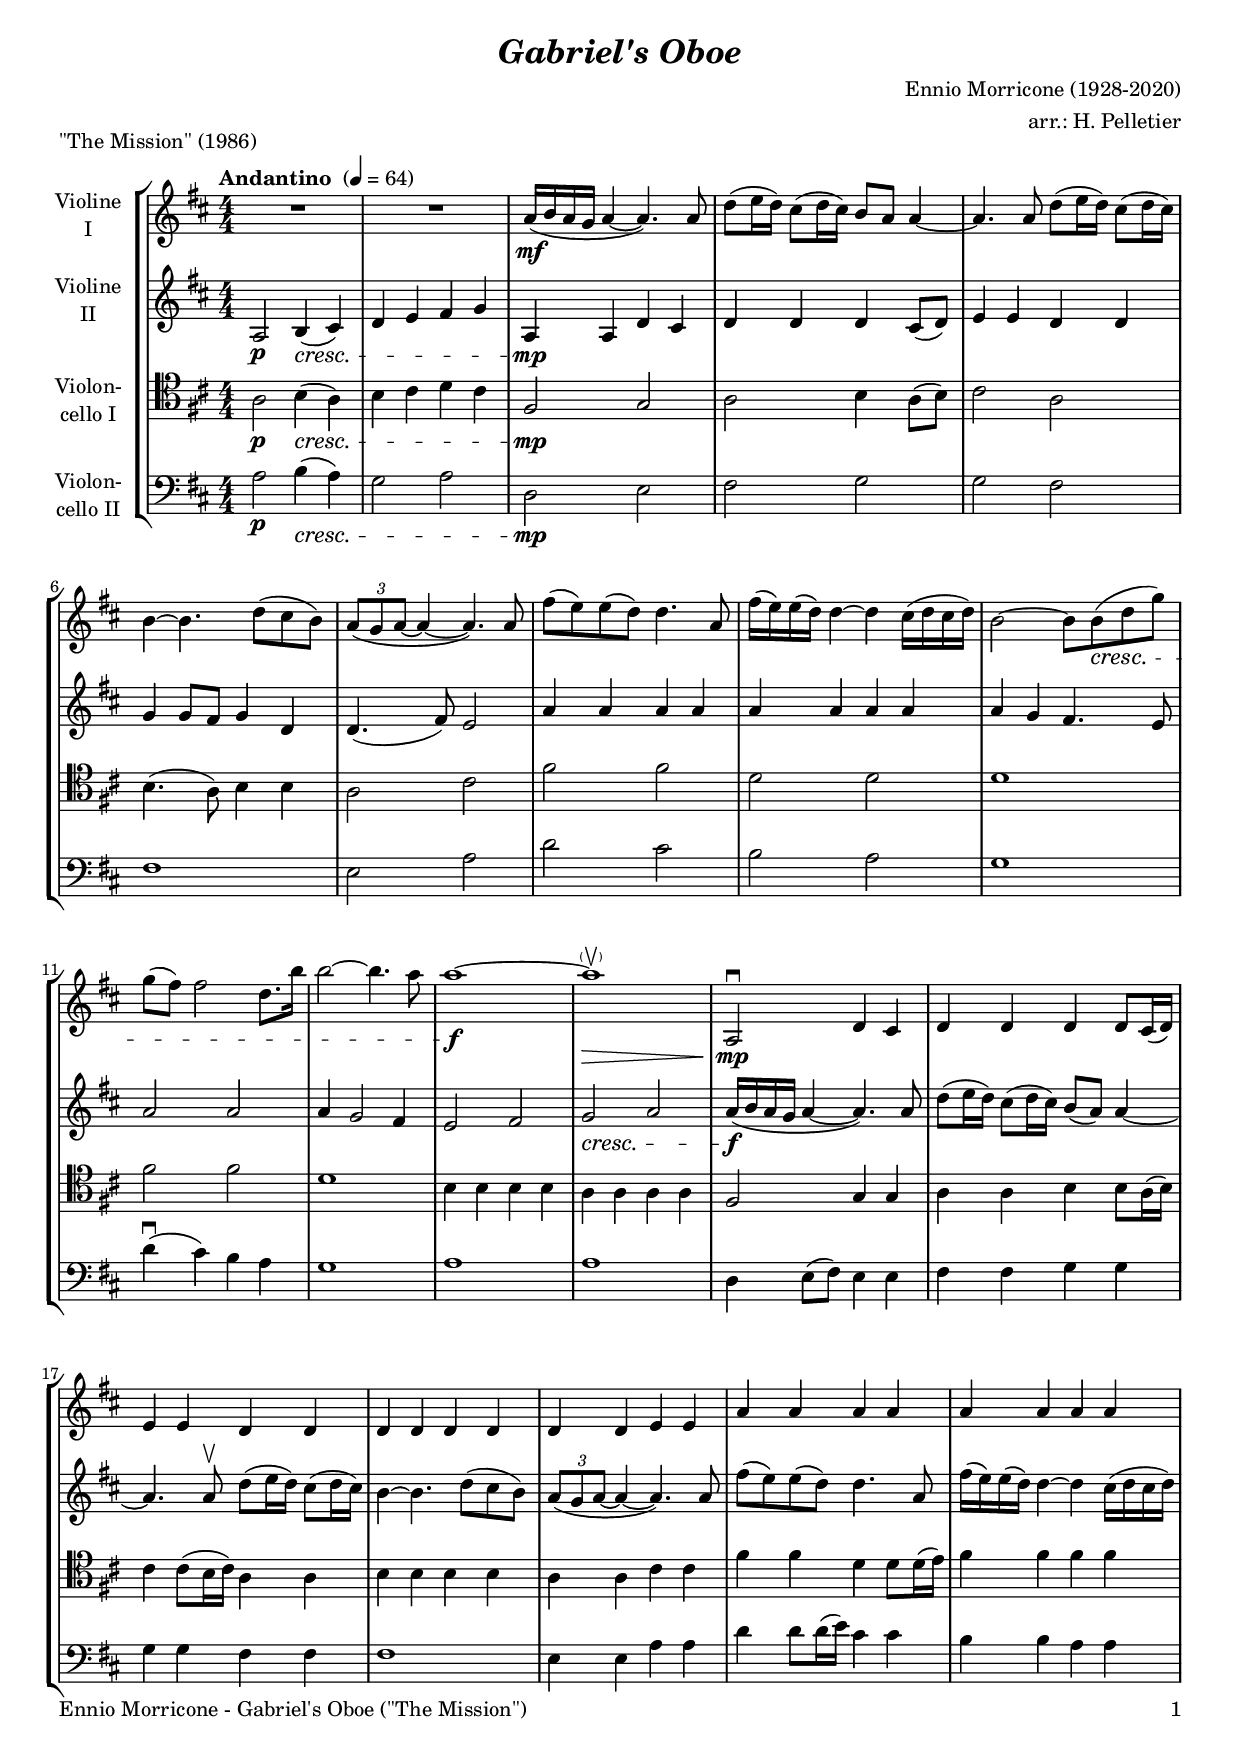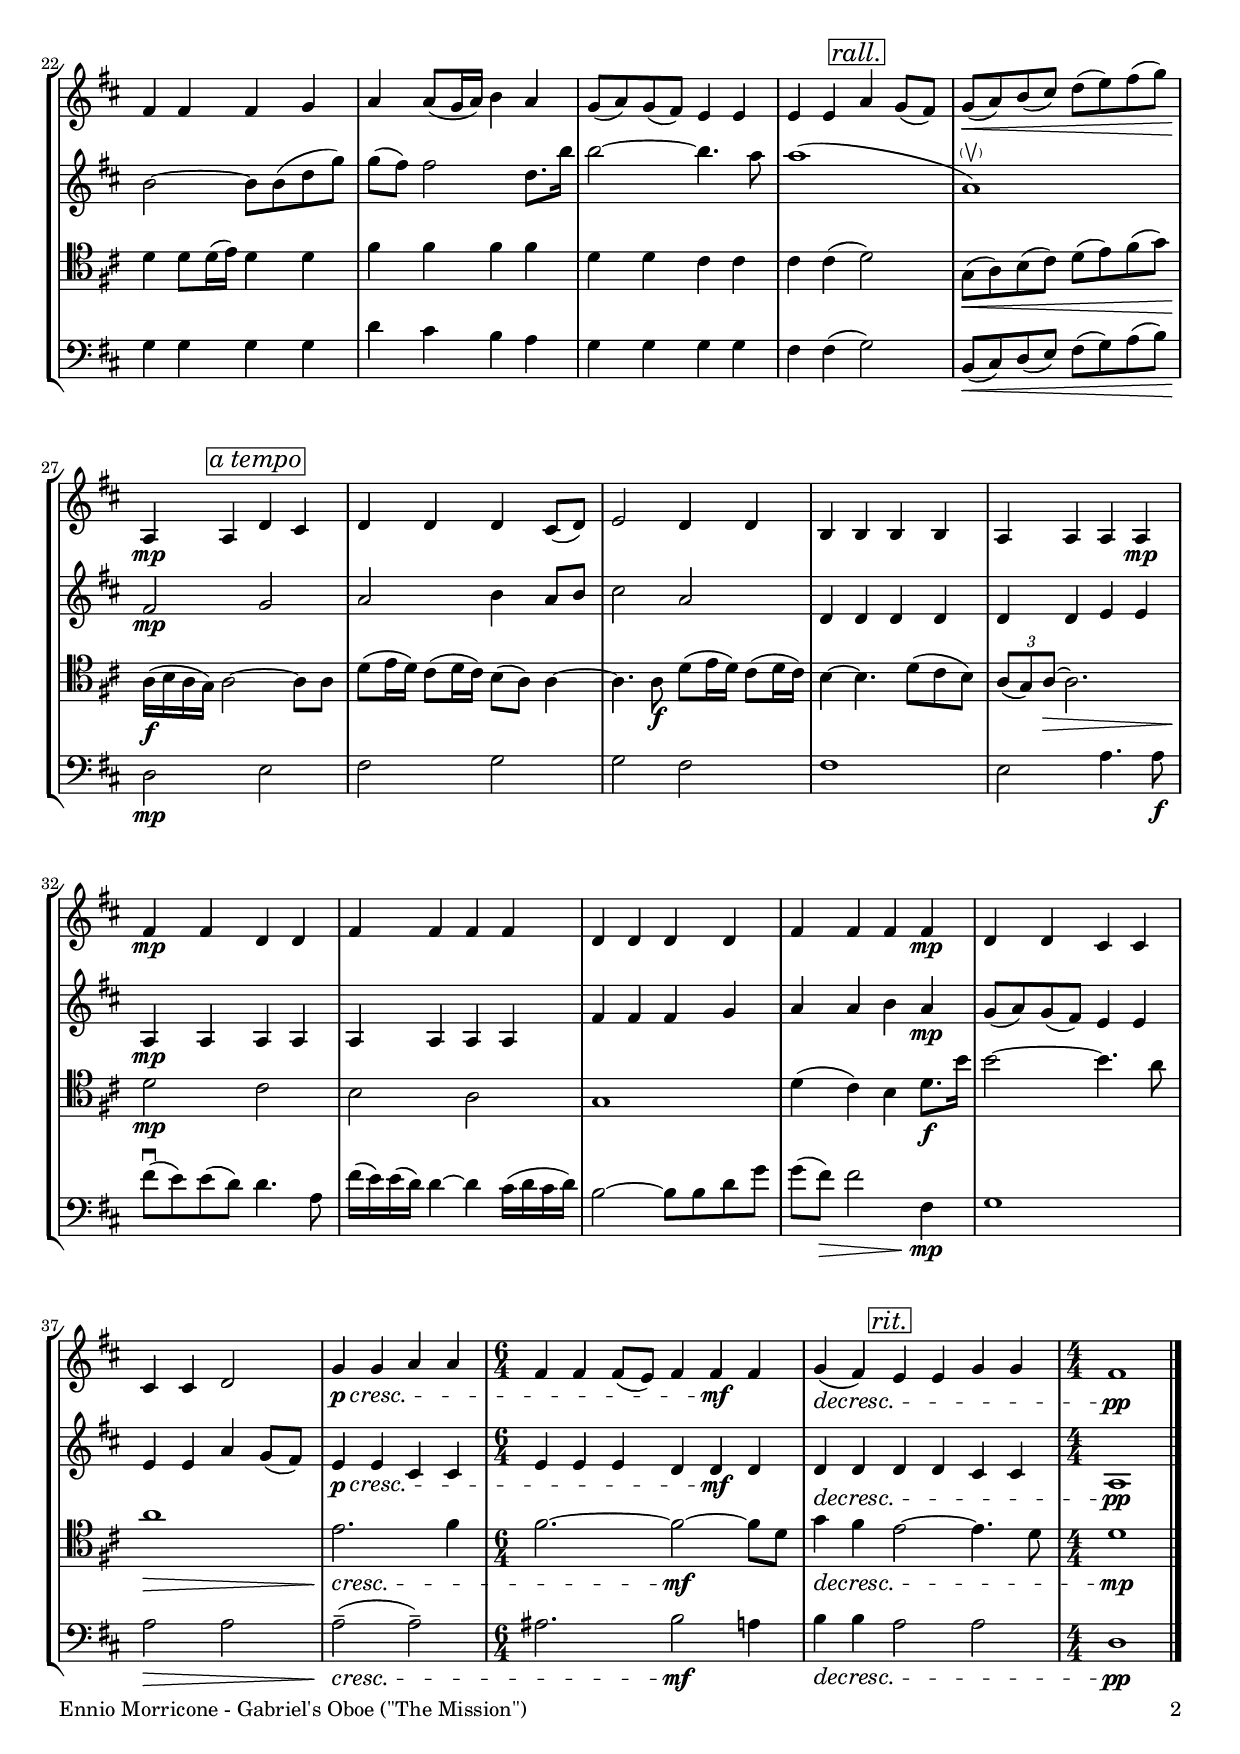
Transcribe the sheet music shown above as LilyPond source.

\version "2.20.2"
\include "deutsch.ly"

#(set-global-staff-size 18)

\header {
  title     = \markup \bold \italic "Gabriel's Oboe"
  composer  = "Ennio Morricone (1928-2020)"
  arranger  = "arr.: H. Pelletier"
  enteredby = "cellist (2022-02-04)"
  piece     = "\"The Mission\" (1986)"
}

voiceconsts = {
  \key d \major
  \time 4/4
  \clef "treble"
  \numericTimeSignature
  \compressEmptyMeasures
  % Set default beaming for all staves
%  \set Timing.beamExceptions = #'()
%  \set Timing.baseMoment     = #(ly:make-moment 1 4)
%  \set Timing.beatStructure  = #'(1 1 1)
  \tempo "Andantino " 4=64
}

micl = "clarinet"
mifl = "flute"
miob = "oboe"
mifh = "french horn"
misx = "tenor sax"
mist = "string ensemble 1"
mivl = "violin"
miba = "cello"

atem = \mark \markup \box \italic "a tempo"
rall = \mark \markup \box \italic "rall."
rit  = \mark \markup \box \italic "rit."

va = \relative c'' {
  \voiceconsts

  R1*2
  a16(\mf h a g a4~ a4.) a8
  d( e16 d) cis8( d16 cis) h8 a a4~
  a4. a8 d( e16 d) cis8( d16 cis)

  h4~ h4. d8( cis h)
  \tuplet 3/2 4 { a( g a~ } a4~ a4.) a8
  fis'( e) e( d) d4. a8
  fis'16( e) e( d) d4~ d cis16( d cis d)
  h2~ h8 h(\cresc d g)

  g( fis) fis2 d8. h'16
  h2~ h4. a8
  a1~\f
  a\>\parenthesize\upbow
  a,,2\!\downbow\mp d4 cis
  d d d d8 cis16( d)

  e4 e d d
  d d d d
  d d e e
  a a a a
  a a a a

  fis fis fis g
  a a8( g16 a) h4 a
  g8( a) g( fis) e4 e
  e e \rall a g8( fis)
  g(\< a) h( cis) d( e) fis( g)

  a,,4\!\mp a \atem d cis
  d d d cis8( d)
  e2 d4 d
  h h h h
  a a a a\mp

  fis'\mp fis d d
  fis fis fis fis
  d d d d
  fis fis fis fis\mp

  d d cis cis
  cis cis d2
  g4\p\cresc g a a \time 6/4
  fis fis fis8( e) fis4 fis\mf fis
  g(\decresc fis) \rit e e g g \time 4/4
  fis1\pp \bar "|."
}

vb = \relative c' {
  \voiceconsts

  a2\p h4(\cresc cis)d e fis g
  a,\mp a d cis
  d d d cis8( d)
  e4 e d d

  g g8 fis g4 d
  d4.( fis8) e2
  a4 a a a
  a a a a
  a g fis4. e8

  a2 a
  a4 g2 fis4
  e2 fis
  g\cresc a
  a16(\f h a g a4~ a4.) a8
  d( e16 d) cis8( d16 cis) h8( a) a4~

  a4. a8\upbow d( e16 d) cis8( d16 cis)
  h4~ h4. d8( cis h) \tuplet 3/2 4 { a( g a~ } a4~ a4.) a8
  fis'( e) e( d) d4. a8
  fis'16( e) e( d) d4~ d cis16( d cis d)

  h2~ h8 h( d g)
  g( fis) fis2 d8. h'16
  h2~ h4. a8
  a1(
  a,)\parenthesize\upbow

  fis2\mp \atem g
  a h4 a8 h
  cis2 a
  d,4 d d d
  d d e e

  a,\mp a a a
  a a a a
  fis' fis fis g
  a a h a\mp

  g8( a) g( fis) e4 e
  e e a g8( fis)
  e4\p\cresc e cis cis \time 6/4
  e e e
  d d\mf d
  d\decresc d d d cis cis \time 4/4
  a1\pp \bar "|."
}

vc = \relative c' {
  \voiceconsts
  \clef "tenor"

  a2\p h4(\cresc a)
  h cis d cis
  fis,2\mp g
  a h4 a8( h)
  cis2 a

  h4.( a8) h4 h
  a2 cis
  fis fis
  d d
  d1

  fis2 fis
  d1
  h4 h h h
  a a a a
  fis2 g4 g
  a a h h8 a16( h)

  cis4 cis8( h16 cis) a4 a
  h h h h
  a a cis cis
  fis fis d d8 d16( e)
  fis4 fis fis fis

  d d8 d16( e) d4 d
  fis fis fis fis
  d d cis cis
  cis cis( \rall d2)
  g,8(\< a) h( cis) d( e) fis( g)

  a,16(\!\f h a g) a2~ a8 a
  d( e16 d) cis8( d16 cis) h8( a) a4~
  a4. a8\f d( e16 d) cis8( d16 cis)
  h4~ h4. d8( cis h)
  \tuplet 3/2 4 { a( g) a~\> } a2.

  d2\!\mp cis
  h a
  g1
  d'4( cis) h d8.\f h'16

  h2~ h4. a8
  a1\>
  e2.\!\cresc fis4 \time 6/4
  fis2.~ fis2~\mf fis8 d
  g4\decresc fis e2~ e4. d8 \time 4/4
  d1\mp \bar "|."
}

vd = \relative c' {
  \voiceconsts
  \clef "bass"

  a2\p h4(\cresc a)

  g2 a
  d,\mp e
  fis g
  g fis

  fis1
  e2 a
  d cis
  h a
  g1

  d'4(\downbow cis) h a
  g1
  a
  a
  d,4 e8( fis) e4 e
  fis fis g g

  g g fis fis
  fis1
  e4 e a a
  d d8 d16( e) cis4 cis
  h h a a

  g g g g
  d' cis h a
  g g g g
  fis fis( \rall g2)
  h,8(\< cis) d( e) fis( g) a( h)

  d,2\!\mp \atem e
  fis g
  g fis
  fis1
  e2 a4. a8\f

  fis'(\downbow e) e( d) d4. a8
  fis'16( e) e( d) d4~ d cis16( d cis d)
  h2~ h8 h d g
  g( fis)\> fis2 fis,4\!\mp

  g1
  a2\> a
  a(--\!\cresc a)-- \time 6/4
  ais2. h2\mf a4
  h\decresc h a2 a \time 4/4
  d,1\pp \bar "|."
}


music = \new StaffGroup <<
      \new Staff {
	\set Staff.midiInstrument = \mivl
	\set Staff.instrumentName = \markup \center-column { "Violine" "I" }
	\transpose d d { \va }
      }

      \new Staff {
	\set Staff.midiInstrument = \mivl
	\set Staff.instrumentName = \markup \center-column { "Violine" "II" }
	\transpose d d { \vb }
      }

      \new Staff {
	\set Staff.midiInstrument = \miba
	\set Staff.instrumentName = \markup \center-column { "Violon-" "cello I" }
	\transpose d d { \vc }
      }

      \new Staff {
	\set Staff.midiInstrument = \miba
	\set Staff.instrumentName = \markup \center-column { "Violon-" "cello II" }
	\transpose d d { \vd }
      }
>>

\book {
   \paper {
    print-page-number = ##t
    print-first-page-number = ##t
    ragged-last-bottom = ##f
    oddHeaderMarkup = \markup \null
    evenHeaderMarkup = \markup \null
    oddFooterMarkup = \markup {
      \fill-line {
        \on-the-fly #print-page-number-check-first
        "Ennio Morricone - Gabriel's Oboe (\"The Mission\")" \fromproperty #'page:page-number-string
      }
    }
    evenFooterMarkup = \oddFooterMarkup
  } \score {
    \music
    \layout {}
  }

  \score {
    \unfoldRepeats \music

    \midi {
      \context {
        \Score
      }
    }
  }
}